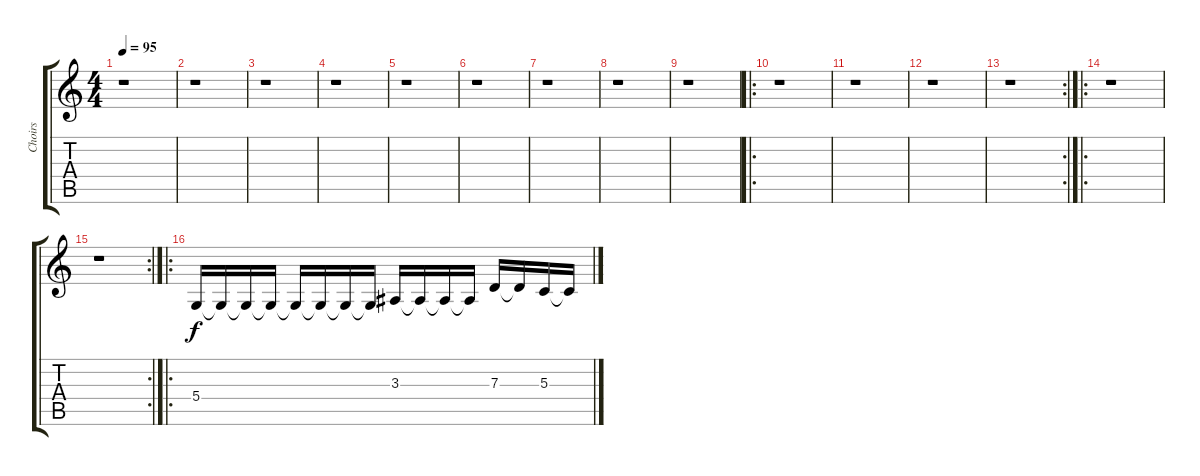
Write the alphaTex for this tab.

\track ("Choirs" "Choirs") {instrument choiraahs}
\staff {score tabs}
\tuning (E4 B3 G3 D3 A2 E2) {hide}
\ts (4 4)
\tempo 95
\clef g2
\ks c
r.1{dy f} |
r.1 |
r.1 |
r.1 |
r.1 |
r.1 |
r.1 |
r.1 |
r.1 |
\ro
r.1 |
r.1 |
r.1 |
\rc 2
r.1 |
\ro
r.1 |
\rc 2
r.1 |
\ro
5.4.16 5.4{t}.16 5.4{t}.16 5.4{t}.16 5.4{t}.16 5.4{t}.16 5.4{t}.16 5.4{t}.16 3.3.16 3.3{t}.16 3.3{t}.16 3.3{t}.16 7.3.16 7.3{t}.16 5.3.16 5.3{t}.16
